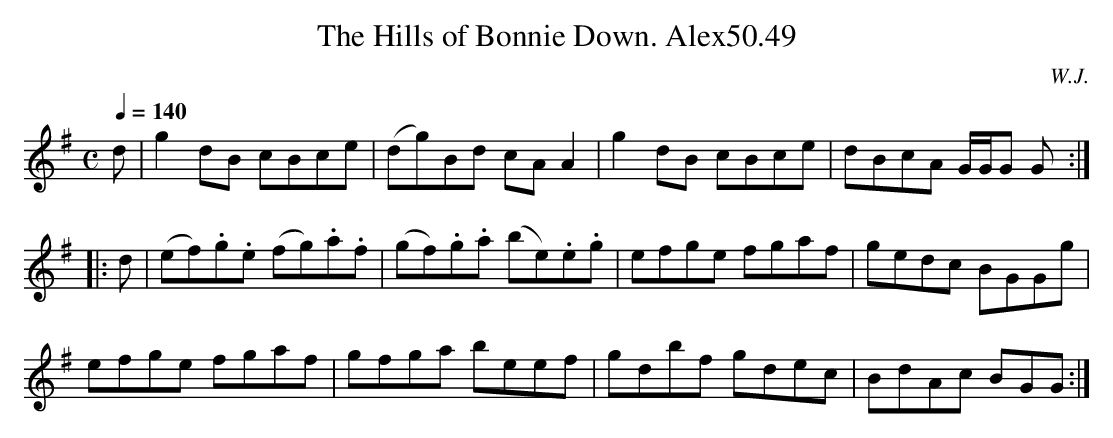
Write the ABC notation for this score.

X:1
T:Hills of Bonnie Down. Alex50.49, The
C:W.J.
M:C
L:1/8
Q:1/4=140
K:G
d|g2 dB cBce|(dg)Bd cA A2|g2 dB cBce|dBcA G/G/G G:|
|:d|(ef).g.e (fg).a.f|(gf).g.a (be).e.g|efge fgaf|gedc BGGg|
efge fgaf|gfga beef|gdbf gdec|BdAc BGG:|
